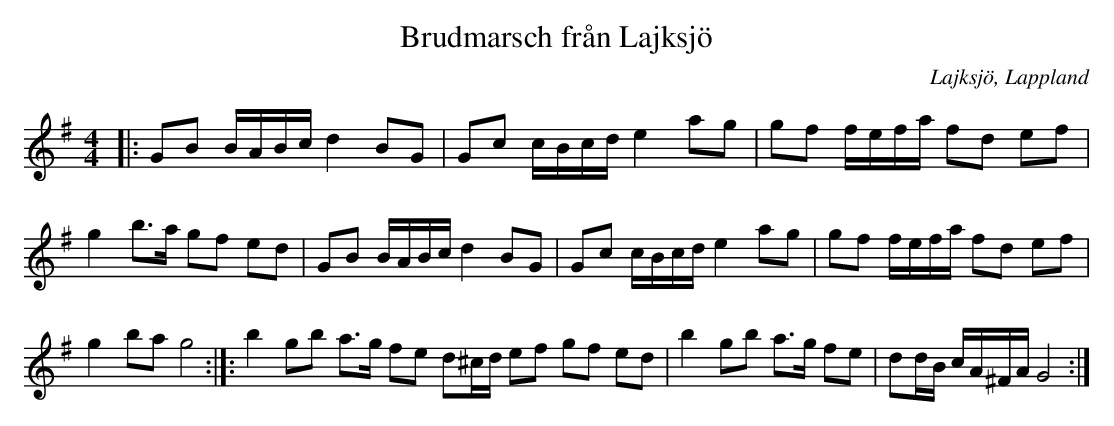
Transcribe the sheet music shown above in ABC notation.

X:1
T:Brudmarsch från Lajksjö
O:Lajksjö, Lappland
M:4/4
L:1/16
K:G
|: G2B2  BABc d4 B2G2 | G2c2 cBcd e4 a2g2 | g2f2 fefa f2d2 e2f2 | g4 b3a g2f2 e2d2 | G2B2 BABc d4 B2G2 | G2c2 cBcd e4 a2g2 | g2f2 fefa f2d2 e2f2 | g4 b2a2 g8 :|]: b4 g2b2 a3g f2e2 d2^cd e2f2 g2f2 e2d2 | b4 g2b2 a3g f2e2 | d2dB cA^FA G8 :|]
